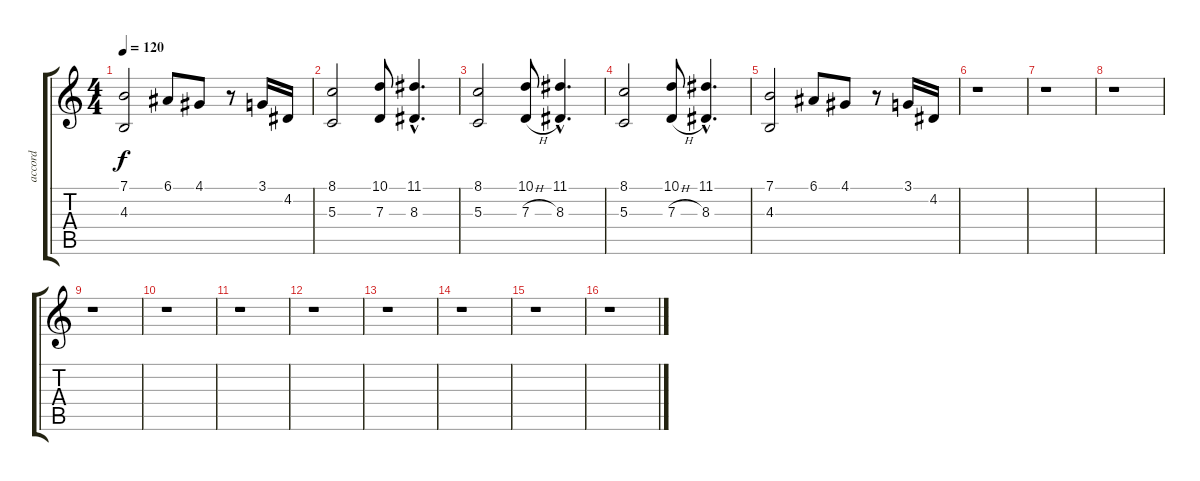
\track ("accord" "accord") {instrument accordion}
\staff {score tabs}
\tuning (E4 B3 G3 D3 A2 E2) {hide}
\ts (4 4)
\tempo 120
\clef g2
\ks c
(7.1 4.3).2{dy f} 6.1.8 4.1.8 r.8 3.1.16 4.2.16 |
(8.1 5.3).2 (10.1 7.3).8 (11.1{hac} 8.3{hac}).4{d} |
(8.1 5.3).2 (10.1 7.3{h}).8 (11.1{hac} 8.3{hac}).4{d} |
(8.1 5.3).2 (10.1 7.3{h}).8 (11.1{hac} 8.3{hac}).4{d} |
(7.1 4.3).2 6.1.8 4.1.8 r.8 3.1.16 4.2.16 |
r.1 |
r.1 |
r.1 |
r.1 |
r.1 |
r.1 |
r.1 |
r.1 |
r.1 |
r.1 |
r.1
